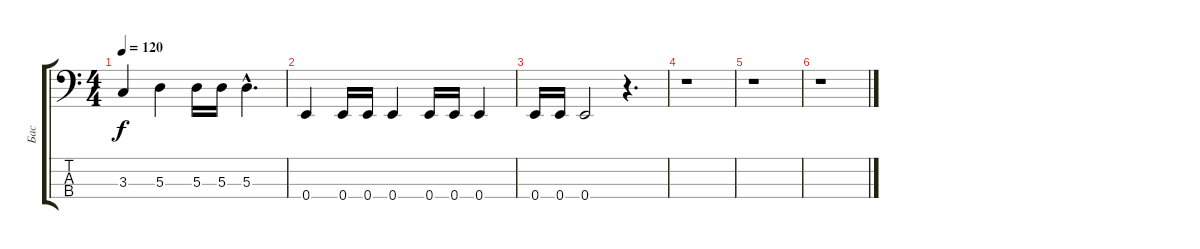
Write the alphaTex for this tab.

\track ("Бас" "Бас") {instrument electricbassfinger}
\staff {score tabs}
\tuning (G2 D2 A1 E1) {hide}
\ts (4 4)
\tempo 120
\clef f4
\ks c
3.3.4{dy f} 5.3.4 5.3.16 5.3.16 5.3{hac}.4{d} |
0.4.4 0.4.16 0.4.16 0.4.4 0.4.16 0.4.16 0.4.4 |
0.4.16 0.4.16 0.4.2 r.4{d} |
r.1 |
r.1 |
r.1
